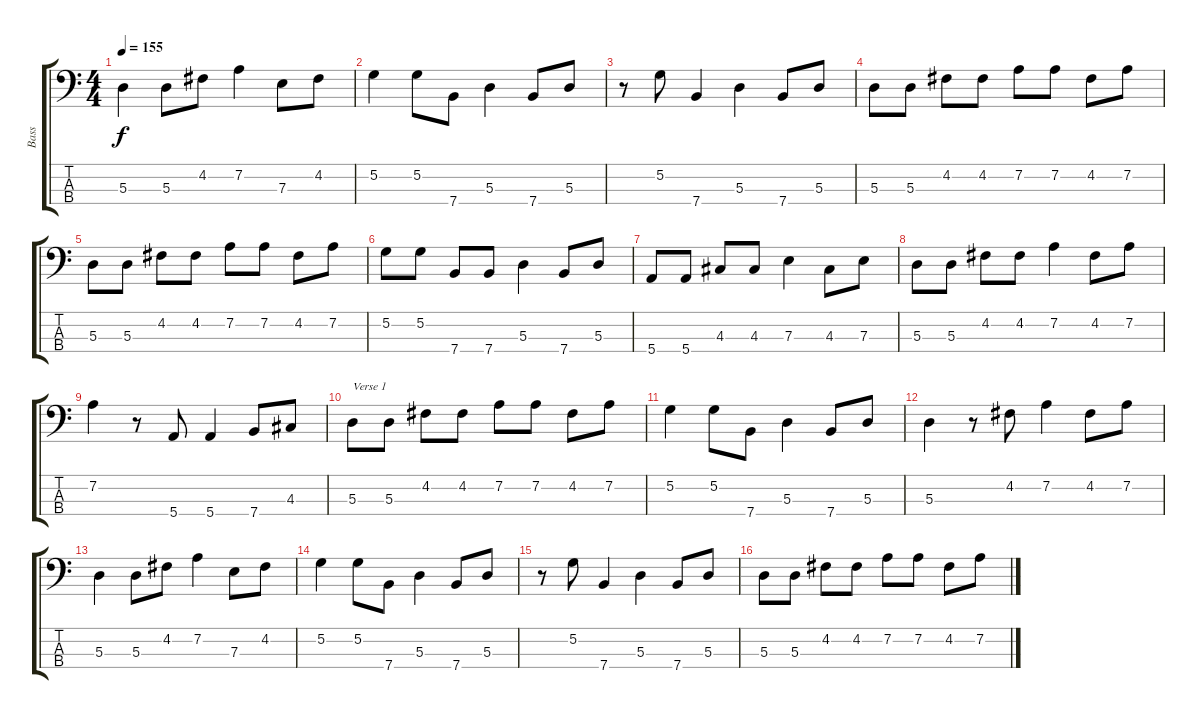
\track ("Bass" "Bass") {instrument electricbassfinger}
\staff {score tabs}
\tuning (G2 D2 A1 E1) {hide}
\ts (4 4)
\tempo 155
\clef f4
\ks c
5.3.4{dy f} 5.3.8 4.2.8 7.2.4 7.3.8 4.2.8 |
5.2.4 5.2.8 7.4.8 5.3.4 7.4.8 5.3.8 |
r.8 5.2.8 7.4.4 5.3.4 7.4.8 5.3.8 |
5.3.8 5.3.8 4.2.8 4.2.8 7.2.8 7.2.8 4.2.8 7.2.8 |
5.3.8 5.3.8 4.2.8 4.2.8 7.2.8 7.2.8 4.2.8 7.2.8 |
5.2.8 5.2.8 7.4.8 7.4.8 5.3.4 7.4.8 5.3.8 |
5.4.8 5.4.8 4.3.8 4.3.8 7.3.4 4.3.8 7.3.8 |
5.3.8 5.3.8 4.2.8 4.2.8 7.2.4 4.2.8 7.2.8 |
7.2.4 r.8 5.4.8 5.4.4 7.4.8 4.3.8 |
5.3.8{txt "Verse 1"} 5.3.8 4.2.8 4.2.8 7.2.8 7.2.8 4.2.8 7.2.8 |
5.2.4 5.2.8 7.4.8 5.3.4 7.4.8 5.3.8 |
5.3.4 r.8 4.2.8 7.2.4 4.2.8 7.2.8 |
5.3.4 5.3.8 4.2.8 7.2.4 7.3.8 4.2.8 |
5.2.4 5.2.8 7.4.8 5.3.4 7.4.8 5.3.8 |
r.8 5.2.8 7.4.4 5.3.4 7.4.8 5.3.8 |
5.3.8 5.3.8 4.2.8 4.2.8 7.2.8 7.2.8 4.2.8 7.2.8
